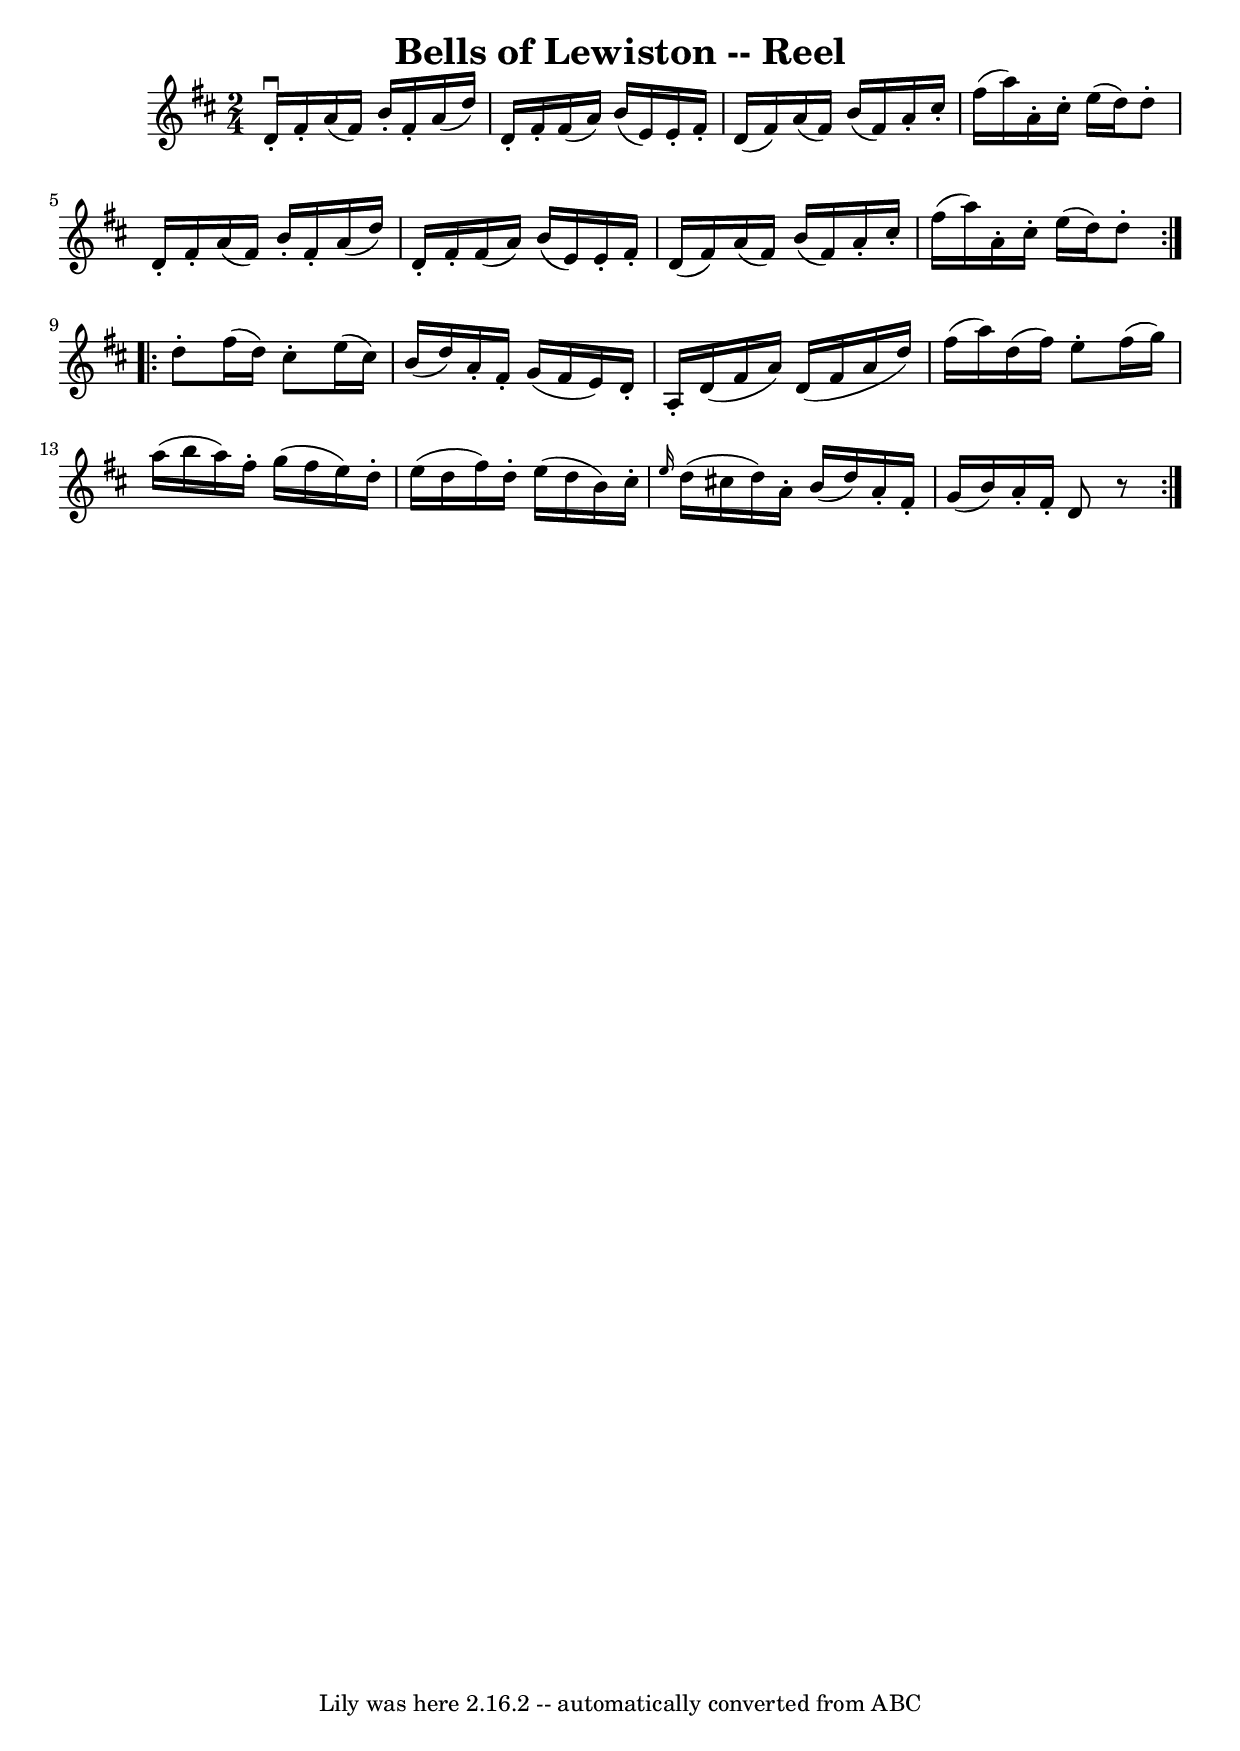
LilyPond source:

\version "2.16.2"
\include "Mammoth.ily"
\header {
  %% book = "Ryan's Mammoth Collection"
 crossRefNumber = "1"
 footnotes = "\\\\180"
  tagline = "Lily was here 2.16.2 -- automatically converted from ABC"
  title = "Bells of Lewiston -- Reel"

}
voicedefault =  {



  \repeat volta 2 {

    \time 2/4 
    \key d \major
 d'16^\downbow-. fis'16-. a'16 (fis'16) b'16-. fis'16-. a'16 (d''16)    |
 d'16-. fis'16-. fis'16 (a'16) b'16 (e'16) e'16-. fis'16-.    |
 d'16 (fis'16) a'16 (fis'16) b'16 (fis'16) a'16-. cis''16-.   |
 fis''16 (a''16) a'16-. cis''16-. e''16 ( d''16) d''8-.    |
 d'16-. fis'16-. a'16 (fis'16) b'16-. fis'16-. a'16 (d''16)    |
 d'16-. fis'16-. fis'16 (a'16) b'16 (e'16) e'16-. fis'16-.    |
 d'16 (fis'16) a'16 (fis'16) b'16 (fis'16) a'16-. cis''16-.   |
 fis''16 (a''16) a'16-. cis''16-. e''16 (
 d''16) d''8-.   
  } 
  \repeat volta 2 {
 d''8-. fis''16 (d''16) cis''8-. e''16 (cis''16)    |
 b'16 (d''16) a'16-. fis'16-. g'16 (fis'16 e'16) d'16-.    |
 a16-. d'16 ( fis'16 a'16) d'16 (fis'16 a'16 d''16)    |
 fis''16 (a''16) d''16 (fis''16) e''8-. fis''16 (g''16)        |
 a''16 (b''16 a''16) fis''16-. g''16 (fis''16 e''16) d''16-.    |
 e''16 (d''16 fis''16) d''16-. e''16 (d''16 b'16) cis''16-.    |
    \grace { e''16  
	   }   
 d''16 (cis''!16 d''16) a'16-. b'16 (d''16) a'16-. fis'16-.    |
 g'16 (b'16) a'16-. fis'16-. d'8    r8 

  }   

}

\score{
  <<

    \context Staff="default"
    {
      \voicedefault 
      
    }

  >>
  \layout {
    
  }
  \midi {
  }

}
